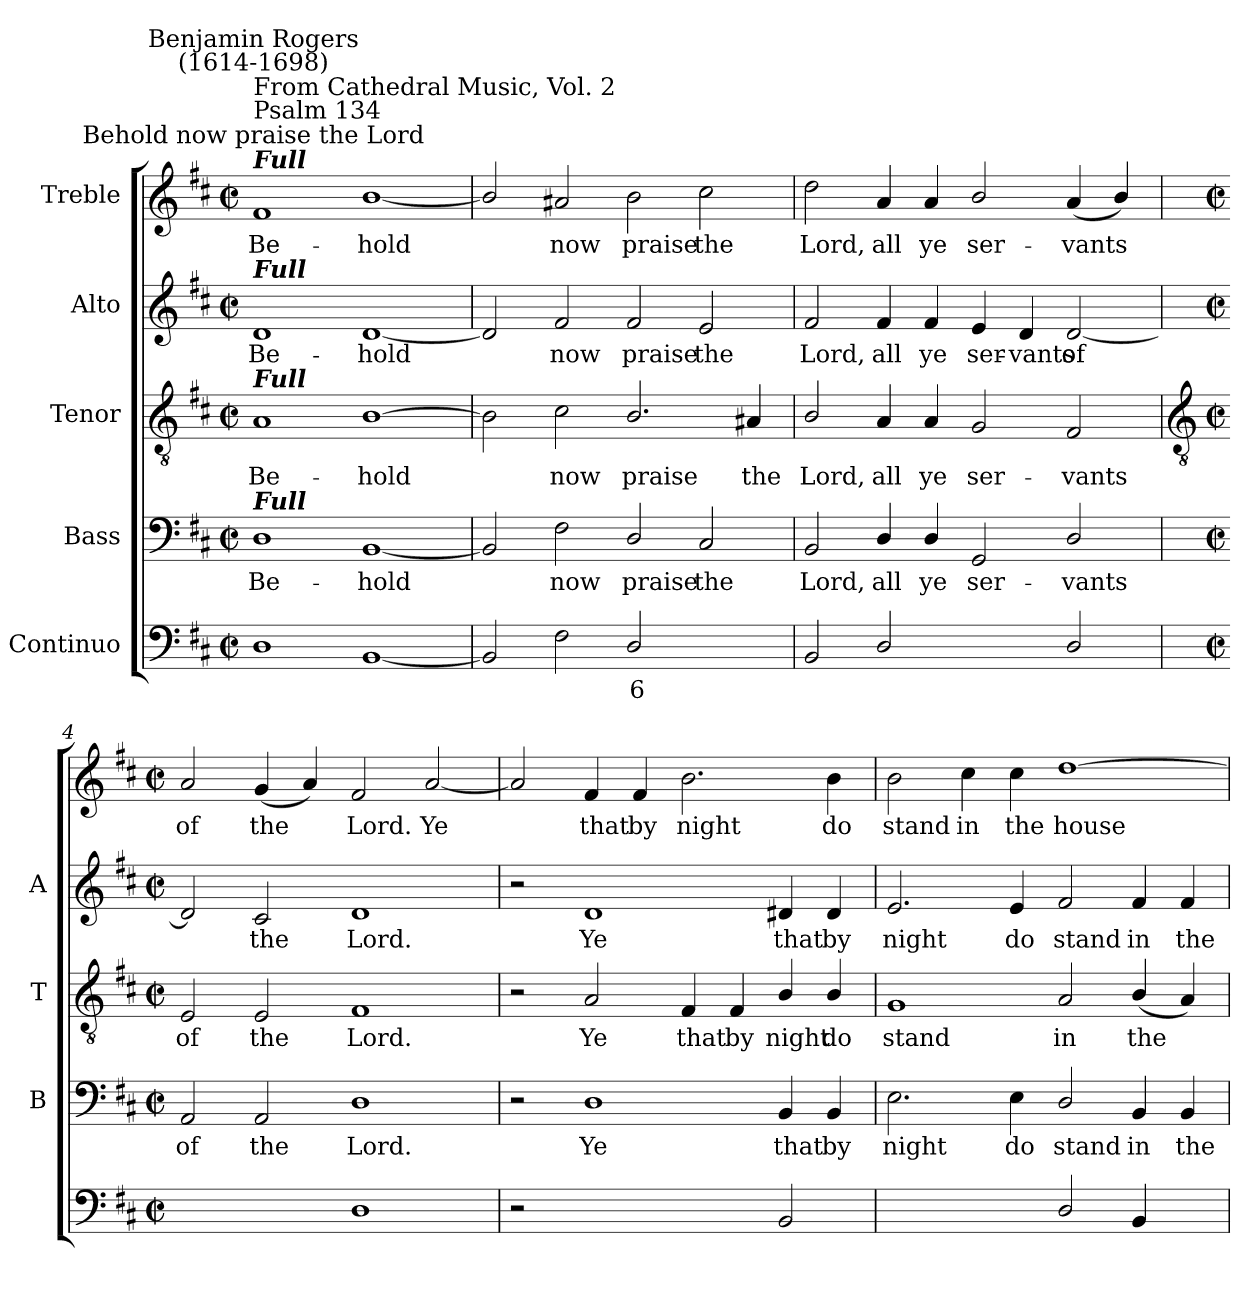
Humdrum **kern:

**kern	**text	**kern	**text	**kern	**text	**kern	**text	**kern	**text
*part5	*part5	*part4	*part4	*part3	*part3	*part2	*part2	*part1	*part1
*staff5	*staff5	*staff4	*staff4	*staff3	*staff3	*staff2	*staff2	*staff1	*staff1
*I"Continuo	*	*I"Bass	*	*I"Tenor	*	*I"Alto	*	*I"Treble	*
*	*	*I'B	*	*I'T	*	*I'A	*	*	*
*clefF4	*	*clefF4	*	*clefGv2	*	*clefG2	*	*clefG2	*
*k[f#c#]	*	*k[f#c#]	*	*k[f#c#]	*	*k[f#c#]	*	*k[f#c#]	*
*D:	*	*D:	*	*D:	*	*D:	*	*D:	*
*M4/2	*	*M4/2	*	*M4/2	*	*M4/2	*	*M4/2	*
*met(c|)	*	*met(c|)	*	*met(c|)	*	*met(c|)	*	*met(c|)	*
=1	=1	=1	=1	=1	=1	=1	=1	=1	=1
!	!	!	!	!	!	!	!	!LO:TX:a:Bi:t=Full	!
!	!	!	!	!	!	!	!	!LO:TX:a:cj:t=Behold now praise the Lord	!
!	!	!	!	!	!	!	!	!LO:TX:a:t=From Cathedral Music, Vol. 2\nPsalm 134	!
!	!	!	!	!	!	!	!	!LO:TX:a:cj:t=Benjamin Rogers\n(1614-1698)	!
!	!	!	!	!	!	!LO:TX:a:Bi:t=Full	!	!	!
!	!	!	!	!LO:TX:a:Bi:t=Full	!	!	!	!	!
!	!	!LO:TX:a:Bi:t=Full	!	!	!	!	!	!	!
!	!	!	!LO:LY:b	!	!LO:LY:b	!	!LO:LY:b	!	!LO:LY:b
1D	.	1D	Be-	1A	Be-	1d	Be-	1f#	Be-
!	!	!	!LO:LY:b	!	!LO:LY:b	!	!LO:LY:b	!	!LO:LY:b
[1BB	.	[1BB	-hold	[1B	-hold	[1d	-hold	[1b/	-hold
=2	=2	=2	=2	=2	=2	=2	=2	=2	=2
2BB]	.	2BB]	.	2B]	.	2d]	.	2b/]	.
!	!	!	!LO:LY:b	!	!LO:LY:b	!	!LO:LY:b	!	!LO:LY:b
2F#	.	2F#	now	2c#	now	2f#	now	2a#X	now
!	!LO:LY:b	!	!LO:LY:b	!	!LO:LY:b	!	!LO:LY:b	!	!LO:LY:b
2D/	6	2D/	praise	2.B/	praise	2f#	praise	2b	praise
!	!LO:LY:b	!	!LO:LY:b	!	!	!	!LO:LY:b	!	!LO:LY:b
[4C#yy	7	2C#	the	.	.	2e	the	2cc#	the
!	!LO:LY:b	!	!	!	!LO:LY:b	!	!	!	!
4C#yy]	6	.	.	4A#X	the	.	.	.	.
=3	=3	=3	=3	=3	=3	=3	=3	=3	=3
!	!	!	!LO:LY:b	!	!LO:LY:b	!	!LO:LY:b	!	!LO:LY:b
2BB	.	2BB	Lord,	2B/	Lord,	2f#	Lord,	2dd	Lord,
!	!	!	!LO:LY:b	!	!LO:LY:b	!	!LO:LY:b	!	!LO:LY:b
2D/	.	4D/	all	4A	all	4f#	all	4a	all
!	!	!	!LO:LY:b	!	!LO:LY:b	!	!LO:LY:b	!	!LO:LY:b
.	.	4D/	ye	4A	ye	4f#	ye	4a	ye
!	!LO:LY:b	!	!LO:LY:b	!	!LO:LY:b	!	!LO:LY:b	!	!LO:LY:b
[4GGyy	6	2GG	ser-	2G	ser-	4e	ser-	2b/	ser-
!	!LO:LY:b	!	!	!	!	!	!LO:LY:b	!	!
4GGyy]	5	.	.	.	.	4d	-vants	.	.
!	!	!	!LO:LY:b	!	!LO:LY:b	!	!LO:LY:b	!	!LO:LY:b
2D/	.	2D/	-vants	2F#	-vants	[2d	of	(<4a	-vants
.	.	.	.	.	.	.	.	4b/)	.
!!LO:LB:g=z
=4	=4	=4	=4	=4	=4	=4	=4	=4	=4
*	*	*	*	*clefGv2	*	*	*	*	*
*M4/2	*	*M4/2	*	*M4/2	*	*M4/2	*	*M4/2	*
*met(c|)	*	*met(c|)	*	*met(c|)	*	*met(c|)	*	*met(c|)	*
!	!LO:LY:b	!	!LO:LY:b	!	!LO:LY:b	!	!	!	!LO:LY:b
[2AAyy	4	2AA	of	2E	of	2d]	.	2a	of
!	!LO:LY:b	!	!LO:LY:b	!	!LO:LY:b	!	!LO:LY:b	!	!LO:LY:b
2AAyy]	3	2AA	the	2E	the	2c#	the	(<4g	the
.	.	.	.	.	.	.	.	4a)	.
!	!	!	!LO:LY:b	!	!LO:LY:b	!	!LO:LY:b	!	!LO:LY:b
1D	.	1D	Lord.	1F#	Lord.	1d	Lord.	2f#	Lord.
!	!	!	!	!	!	!	!	!	!LO:LY:b
.	.	.	.	.	.	.	.	[2a	Ye
=5	=5	=5	=5	=5	=5	=5	=5	=5	=5
2r	.	2r	.	2r	.	2r	.	2a]	.
!	!LO:LY:b	!	!LO:LY:b	!	!LO:LY:b	!	!LO:LY:b	!	!LO:LY:b
[2Dyy	5	1D	Ye	2A	Ye	1d	Ye	4f#	that
!	!	!	!	!	!	!	!	!	!LO:LY:b
.	.	.	.	.	.	.	.	4f#	by
!	!LO:LY:b	!	!	!	!LO:LY:b	!	!	!	!LO:LY:b
2Dyy]	6	.	.	4F#	that	.	.	2.b	night
!	!	!	!	!	!LO:LY:b	!	!	!	!
.	.	.	.	4F#	by	.	.	.	.
!	!	!	!LO:LY:b	!	!LO:LY:b	!	!LO:LY:b	!	!
2BB	.	4BB	that	4B/	night	4d#X	that	.	.
!	!	!	!LO:LY:b	!	!LO:LY:b	!	!LO:LY:b	!	!LO:LY:b
.	.	4BB	by	4B/	do	4d#	by	4b	do
=6	=6	=6	=6	=6	=6	=6	=6	=6	=6
!	!LO:LY:b	!	!LO:LY:b	!	!LO:LY:b	!	!LO:LY:b	!	!LO:LY:b
[2Eyy	5	2.E	night	1G	stand	2.e	night	2b	stand
!	!LO:LY:b	!	!	!	!	!	!	!	!LO:LY:b
2Eyy]	6	.	.	.	.	.	.	4cc#	in
!	!	!	!LO:LY:b	!	!	!	!LO:LY:b	!	!LO:LY:b
.	.	4E	do	.	.	4e	do	4cc#	the
!	!	!	!LO:LY:b	!	!LO:LY:b	!	!LO:LY:b	!	!LO:LY:b
2D/	.	2D/	stand	2A	in	2f#	stand	[1dd	house
!	!	!	!LO:LY:b	!	!LO:LY:b	!	!LO:LY:b	!	!
4BB	.	4BB	in	(<4B/	the	4f#	in	.	.
!	!	!	!LO:LY:b	!	!	!	!LO:LY:b	!	!
4ryy	.	4BB	the	4A)	.	4f#	the	.	.
=	=	=	=	=	=	=	=	=	=
*-	*-	*-	*-	*-	*-	*-	*-	*-	*-
